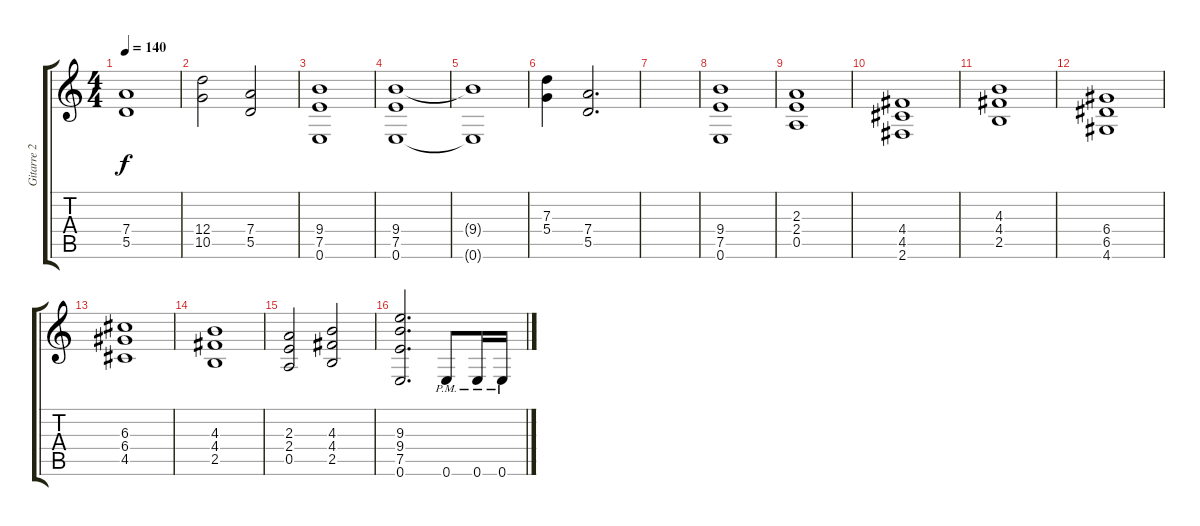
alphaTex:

\track ("Gitarre 2" "Gitarre 2") {instrument distortionguitar}
\staff {score tabs}
\tuning (E4 B3 G3 D3 A2 E2) {hide}
\ts (4 4)
\tempo 140
\clef g2
\ks c
(7.4{t} 5.5{t}).1{dy f} |
(12.4 10.5).2 (7.4 5.5).2 |
(9.4 7.5 0.6).1 |
(9.4 7.5 0.6).1 |
(9.4{t} 0.6{t}).1 |
(7.3 5.4).4 (7.4 5.5).2{d} |
|
(9.4 7.5 0.6).1 |
(2.3 2.4 0.5).1 |
(4.4 4.5 2.6).1 |
(4.3 4.4 2.5).1 |
(6.4 6.5 4.6).1 |
(6.3 6.4 4.5).1 |
(4.3 4.4 2.5).1 |
(2.3 2.4 0.5).2 (4.3 4.4 2.5).2 |
(9.3 9.4 7.5 0.6).2{d} 0.6{pm}.8 0.6{pm}.16 0.6{pm}.16
